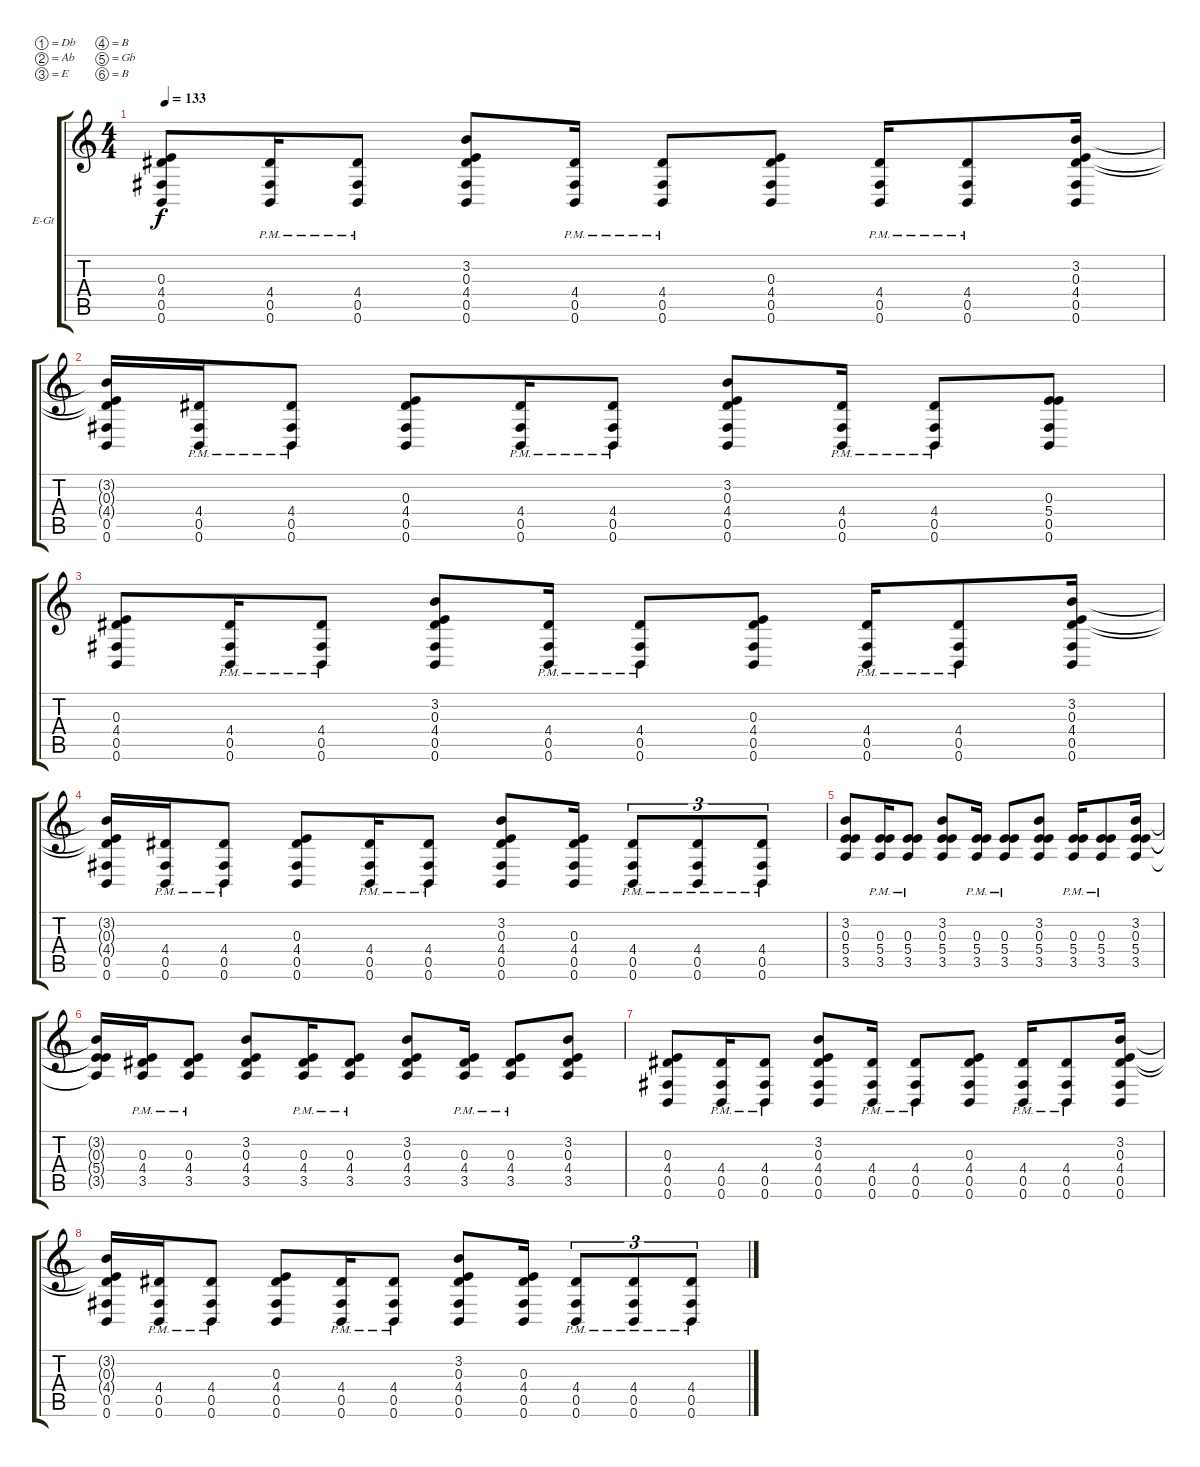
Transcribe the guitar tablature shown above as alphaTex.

\bracketExtendMode groupsimilarinstruments
\firstSystemTrackNameOrientation horizontal
\otherSystemsTrackNameOrientation horizontal
\track ("Julian Rodriguez" "E-Gt") {instrument overdrivenguitar}
\staff {score tabs}
\tuning (Db4 Ab3 E3 B2 Gb2 B1)
\ts (4 4)
\tempo 133
\clef g2
\ks c
(0.3 4.4 0.5 0.6).8{dy f} (4.4{pm} 0.5{pm} 0.6{pm}).16 (4.4{pm} 0.5{pm} 0.6{pm}).8 (3.2 0.3 4.4 0.5 0.6).8 (4.4{pm} 0.5{pm} 0.6{pm}).16 (4.4{pm} 0.5{pm} 0.6{pm}).8 (0.3 4.4 0.5 0.6).8 (4.4{pm} 0.5{pm} 0.6{pm}).16 (4.4{pm} 0.5{pm} 0.6{pm}).8 (3.2 0.3 4.4 0.5 0.6).16 |
(3.2{t} 0.3{t} 4.4{t} 0.5 0.6).16 (4.4{pm} 0.5{pm} 0.6{pm}).16 (4.4{pm} 0.5{pm} 0.6{pm}).8 (0.3 4.4 0.5 0.6).8 (4.4{pm} 0.5{pm} 0.6{pm}).16 (4.4{pm} 0.5{pm} 0.6{pm}).8 (3.2 0.3 4.4 0.5 0.6).8 (4.4{pm} 0.5{pm} 0.6{pm}).16 (4.4{pm} 0.5{pm} 0.6{pm}).8 (0.3 5.4 0.5 0.6).8 |
(0.3 4.4 0.5 0.6).8 (4.4{pm} 0.5{pm} 0.6{pm}).16 (4.4{pm} 0.5{pm} 0.6{pm}).8 (3.2 0.3 4.4 0.5 0.6).8 (4.4{pm} 0.5{pm} 0.6{pm}).16 (4.4{pm} 0.5{pm} 0.6{pm}).8 (0.3 4.4 0.5 0.6).8 (4.4{pm} 0.5{pm} 0.6{pm}).16 (4.4{pm} 0.5{pm} 0.6{pm}).8 (3.2 0.3 4.4 0.5 0.6).16 |
(3.2{t} 0.3{t} 4.4{t} 0.5 0.6).16 (4.4{pm} 0.5{pm} 0.6{pm}).16 (4.4{pm} 0.5{pm} 0.6{pm}).8 (0.3 4.4 0.5 0.6).8 (4.4{pm} 0.5{pm} 0.6{pm}).16 (4.4{pm} 0.5{pm} 0.6{pm}).8 (3.2 0.3 4.4 0.5 0.6).8 (0.3 4.4 0.5 0.6).16 (4.4{pm} 0.5{pm} 0.6{pm}).8{tu (3 2)} (4.4{pm} 0.5{pm} 0.6{pm}).8{tu (3 2)} (4.4{pm} 0.5{pm} 0.6{pm}).8{tu (3 2)} |
(3.2 0.3 5.4 3.5).8 (0.3{pm} 5.4{pm} 3.5{pm}).16 (0.3{pm} 5.4{pm} 3.5{pm}).8 (3.2 0.3 5.4 3.5).8 (0.3{pm} 5.4{pm} 3.5{pm}).16 (0.3{pm} 5.4{pm} 3.5{pm}).8 (3.2 0.3 5.4 3.5).8 (0.3{pm} 5.4{pm} 3.5{pm}).16 (0.3{pm} 5.4{pm} 3.5{pm}).8 (3.2 0.3 5.4 3.5).16 |
(3.2{t} 0.3{t} 5.4{t} 3.5{t}).16 (0.3{pm} 4.4{pm} 3.5{pm}).16 (0.3{pm} 4.4{pm} 3.5{pm}).8 (0.3 4.4 3.5 3.2).8 (0.3{pm} 4.4{pm} 3.5{pm}).16 (0.3{pm} 4.4{pm} 3.5{pm}).8 (3.2 0.3 4.4 3.5).8 (0.3{pm} 4.4{pm} 3.5{pm}).16 (0.3{pm} 4.4{pm} 3.5{pm}).8 (3.2 0.3 4.4 3.5).8 |
(0.3 4.4 0.5 0.6).8 (4.4{pm} 0.5{pm} 0.6{pm}).16 (4.4{pm} 0.5{pm} 0.6{pm}).8 (3.2 0.3 4.4 0.5 0.6).8 (4.4{pm} 0.5{pm} 0.6{pm}).16 (4.4{pm} 0.5{pm} 0.6{pm}).8 (0.3 4.4 0.5 0.6).8 (4.4{pm} 0.5{pm} 0.6{pm}).16 (4.4{pm} 0.5{pm} 0.6{pm}).8 (3.2 0.3 4.4 0.5 0.6).16 |
(3.2{t} 0.3{t} 4.4{t} 0.5 0.6).16 (4.4{pm} 0.5{pm} 0.6{pm}).16 (4.4{pm} 0.5{pm} 0.6{pm}).8 (0.3 4.4 0.5 0.6).8 (4.4{pm} 0.5{pm} 0.6{pm}).16 (4.4{pm} 0.5{pm} 0.6{pm}).8 (3.2 0.3 4.4 0.5 0.6).8 (0.3 4.4 0.5 0.6).16 (4.4{pm} 0.5{pm} 0.6{pm}).8{tu (3 2)} (4.4{pm} 0.5{pm} 0.6{pm}).8{tu (3 2)} (4.4{pm} 0.5{pm} 0.6{pm}).8{tu (3 2)}
